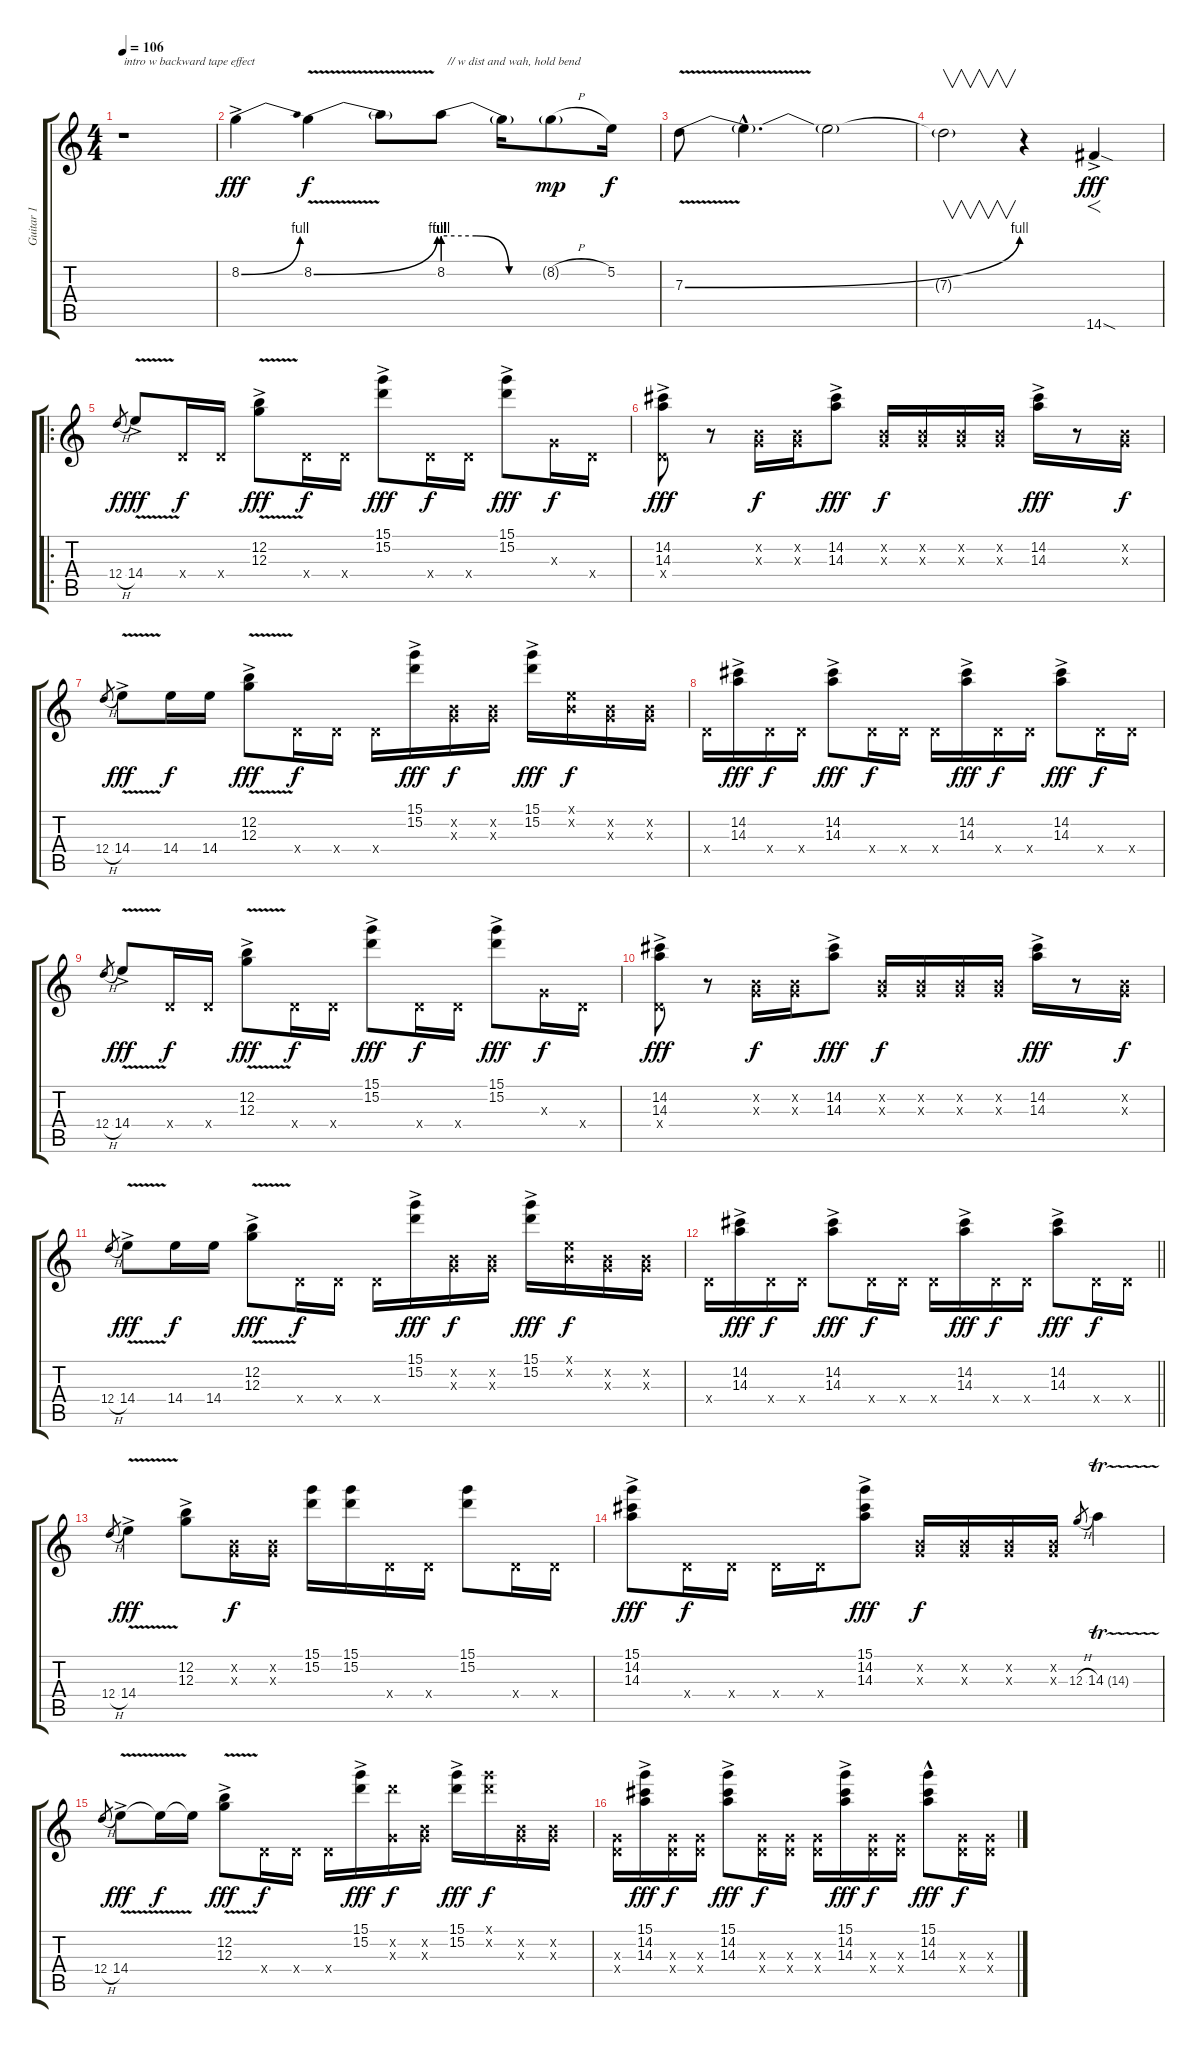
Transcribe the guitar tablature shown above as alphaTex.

\track ("Guitar 1" "Guitar 1") {instrument distortionguitar}
\staff {score tabs}
\tuning (E4 B3 G3 D3 A2 E2) {hide}
\ts (4 4)
\tempo 106
\clef g2
\ks c
r.1{txt "intro w backward tape effect" dy fff instrument distortionguitar} |
8.2{be (bend 0 0 60 4) ac}.4 8.2{be (bend 0 0 60 4) v}.4{dy f} 8.2{t}.8 8.2{be (custom 0 4 20 4 40 0 60 0)}.8{txt "  // w dist and wah, hold bend"} 8.2{t}.16 8.2{h g}.8{dy mp} 5.2.16{dy f} |
7.3{be (bend 0 0 60 4) v}.8 7.3{hac t}.4{d} 7.3{t}.2 |
7.3{t}.2{v} r.4 14.6{sod ac}.4{f dy fff} |
\ro
12.4{h}.8{gr dy f} 14.4{v ac}.8{dy fff} 0.4{x}.16{dy f} 0.4{x}.16 (12.2{v ac} 12.3{v ac}).8{dy fff} 0.4{x}.16{dy f} 0.4{x}.16 (15.1{ac} 15.2{ac}).8{dy fff} 0.4{x}.16{dy f} 0.4{x}.16 (15.1{ac} 15.2{ac}).8{dy fff} 0.3{x}.16{dy f} 0.4{x}.16 |
(14.2{ac} 14.3{ac} 0.4{x}).8{dy fff} r.8 (0.2{x} 0.3{x}).16{dy f} (0.2{x} 0.3{x}).16 (14.2{ac} 14.3{ac}).8{dy fff} (0.2{x} 0.3{x}).16{dy f} (0.2{x} 0.3{x}).16 (0.2{x} 0.3{x}).16 (0.2{x} 0.3{x}).16 (14.2{ac} 14.3{ac}).16{dy fff} r.8 (0.2{x} 0.3{x}).16{dy f} |
12.4{h}.8{gr} 14.4{v ac}.8{dy fff} 14.4.16{dy f} 14.4.16 (12.2{v ac} 12.3{v ac}).8{dy fff} 0.4{x}.16{dy f} 0.4{x}.16 0.4{x}.16 (15.1{ac} 15.2{ac}).16{dy fff} (0.2{x} 0.3{x}).16{dy f} (0.2{x} 0.3{x}).16 (15.1{ac} 15.2{ac}).16{dy fff} (0.1{x} 0.2{x}).16{dy f} (0.2{x} 0.3{x}).16 (0.2{x} 0.3{x}).16 |
0.4{x}.16 (14.2{ac} 14.3{ac}).16{dy fff} 0.4{x}.16{dy f} 0.4{x}.16 (14.2{ac} 14.3{ac}).8{dy fff} 0.4{x}.16{dy f} 0.4{x}.16 0.4{x}.16 (14.2{ac} 14.3{ac}).16{dy fff} 0.4{x}.16{dy f} 0.4{x}.16 (14.2{ac} 14.3{ac}).8{dy fff} 0.4{x}.16{dy f} 0.4{x}.16 |
12.4{h}.8{gr} 14.4{v ac}.8{dy fff} 0.4{x}.16{dy f} 0.4{x}.16 (12.2{v ac} 12.3{v ac}).8{dy fff} 0.4{x}.16{dy f} 0.4{x}.16 (15.1{ac} 15.2{ac}).8{dy fff} 0.4{x}.16{dy f} 0.4{x}.16 (15.1{ac} 15.2{ac}).8{dy fff} 0.3{x}.16{dy f} 0.4{x}.16 |
(14.2{ac} 14.3{ac} 0.4{x}).8{dy fff} r.8 (0.2{x} 0.3{x}).16{dy f} (0.2{x} 0.3{x}).16 (14.2{ac} 14.3{ac}).8{dy fff} (0.2{x} 0.3{x}).16{dy f} (0.2{x} 0.3{x}).16 (0.2{x} 0.3{x}).16 (0.2{x} 0.3{x}).16 (14.2{ac} 14.3{ac}).16{dy fff} r.8 (0.2{x} 0.3{x}).16{dy f} |
12.4{h}.8{gr} 14.4{v ac}.8{dy fff} 14.4.16{dy f} 14.4.16 (12.2{v ac} 12.3{v ac}).8{dy fff} 0.4{x}.16{dy f} 0.4{x}.16 0.4{x}.16 (15.1{ac} 15.2{ac}).16{dy fff} (0.2{x} 0.3{x}).16{dy f} (0.2{x} 0.3{x}).16 (15.1{ac} 15.2{ac}).16{dy fff} (0.1{x} 0.2{x}).16{dy f} (0.2{x} 0.3{x}).16 (0.2{x} 0.3{x}).16 |
\barLineRight lightlight
0.4{x}.16 (14.2{ac} 14.3{ac}).16{dy fff} 0.4{x}.16{dy f} 0.4{x}.16 (14.2{ac} 14.3{ac}).8{dy fff} 0.4{x}.16{dy f} 0.4{x}.16 0.4{x}.16 (14.2{ac} 14.3{ac}).16{dy fff} 0.4{x}.16{dy f} 0.4{x}.16 (14.2{ac} 14.3{ac}).8{dy fff} 0.4{x}.16{dy f} 0.4{x}.16 |
12.4{h}.8{gr} 14.4{v ac}.4{dy fff} (12.2{ac} 12.3{ac}).8 (0.2{x} 0.3{x}).16{dy f} (0.2{x} 0.3{x}).16 (15.1 15.2).16 (15.1 15.2).16 0.4{x}.16 0.4{x}.16 (15.1 15.2).8 0.4{x}.16 0.4{x}.16 |
(15.1{ac} 14.2{ac} 14.3{ac}).8{dy fff} 0.4{x}.16{dy f} 0.4{x}.16 0.4{x}.16 0.4{x}.16 (15.1{ac} 14.2{ac} 14.3{ac}).8{dy fff} (0.2{x} 0.3{x}).16{dy f} (0.2{x} 0.3{x}).16 (0.2{x} 0.3{x}).16 (0.2{x} 0.3{x}).16 12.3{h}.8{gr} 14.3{tr (14 16)}.4 |
12.4{h}.8{gr} 14.4{v ac}.8{dy fff} 14.4{t}.16{dy f} 14.4{t}.16 (12.2{v ac} 12.3{v ac}).8{dy fff} 0.4{x}.16{dy f} 0.4{x}.16 0.4{x}.16 (15.1{ac} 15.2{ac}).16{dy fff} (15.2{x} 0.3{x}).16{dy f} (0.2{x} 0.3{x}).16 (15.1{ac} 15.2{ac}).16{dy fff} (15.1{x} 15.2{x}).16{dy f} (0.2{x} 0.3{x}).16 (0.2{x} 0.3{x}).16 |
(0.3{x} 0.4{x}).16 (15.1{ac} 14.2{ac} 14.3{ac}).16{dy fff} (0.3{x} 0.4{x}).16{dy f} (0.3{x} 0.4{x}).16 (15.1{ac} 14.2{ac} 14.3{ac}).8{dy fff} (0.3{x} 0.4{x}).16{dy f} (0.3{x} 0.4{x}).16 (0.3{x} 0.4{x}).16 (15.1{ac} 14.2{ac} 14.3{ac}).16{dy fff} (0.3{x} 0.4{x}).16{dy f} (0.3{x} 0.4{x}).16 (15.1{hac} 14.2{hac} 14.3{hac}).8{dy fff} (0.3{x} 0.4{x}).16{dy f} (0.3{x} 0.4{x}).16
